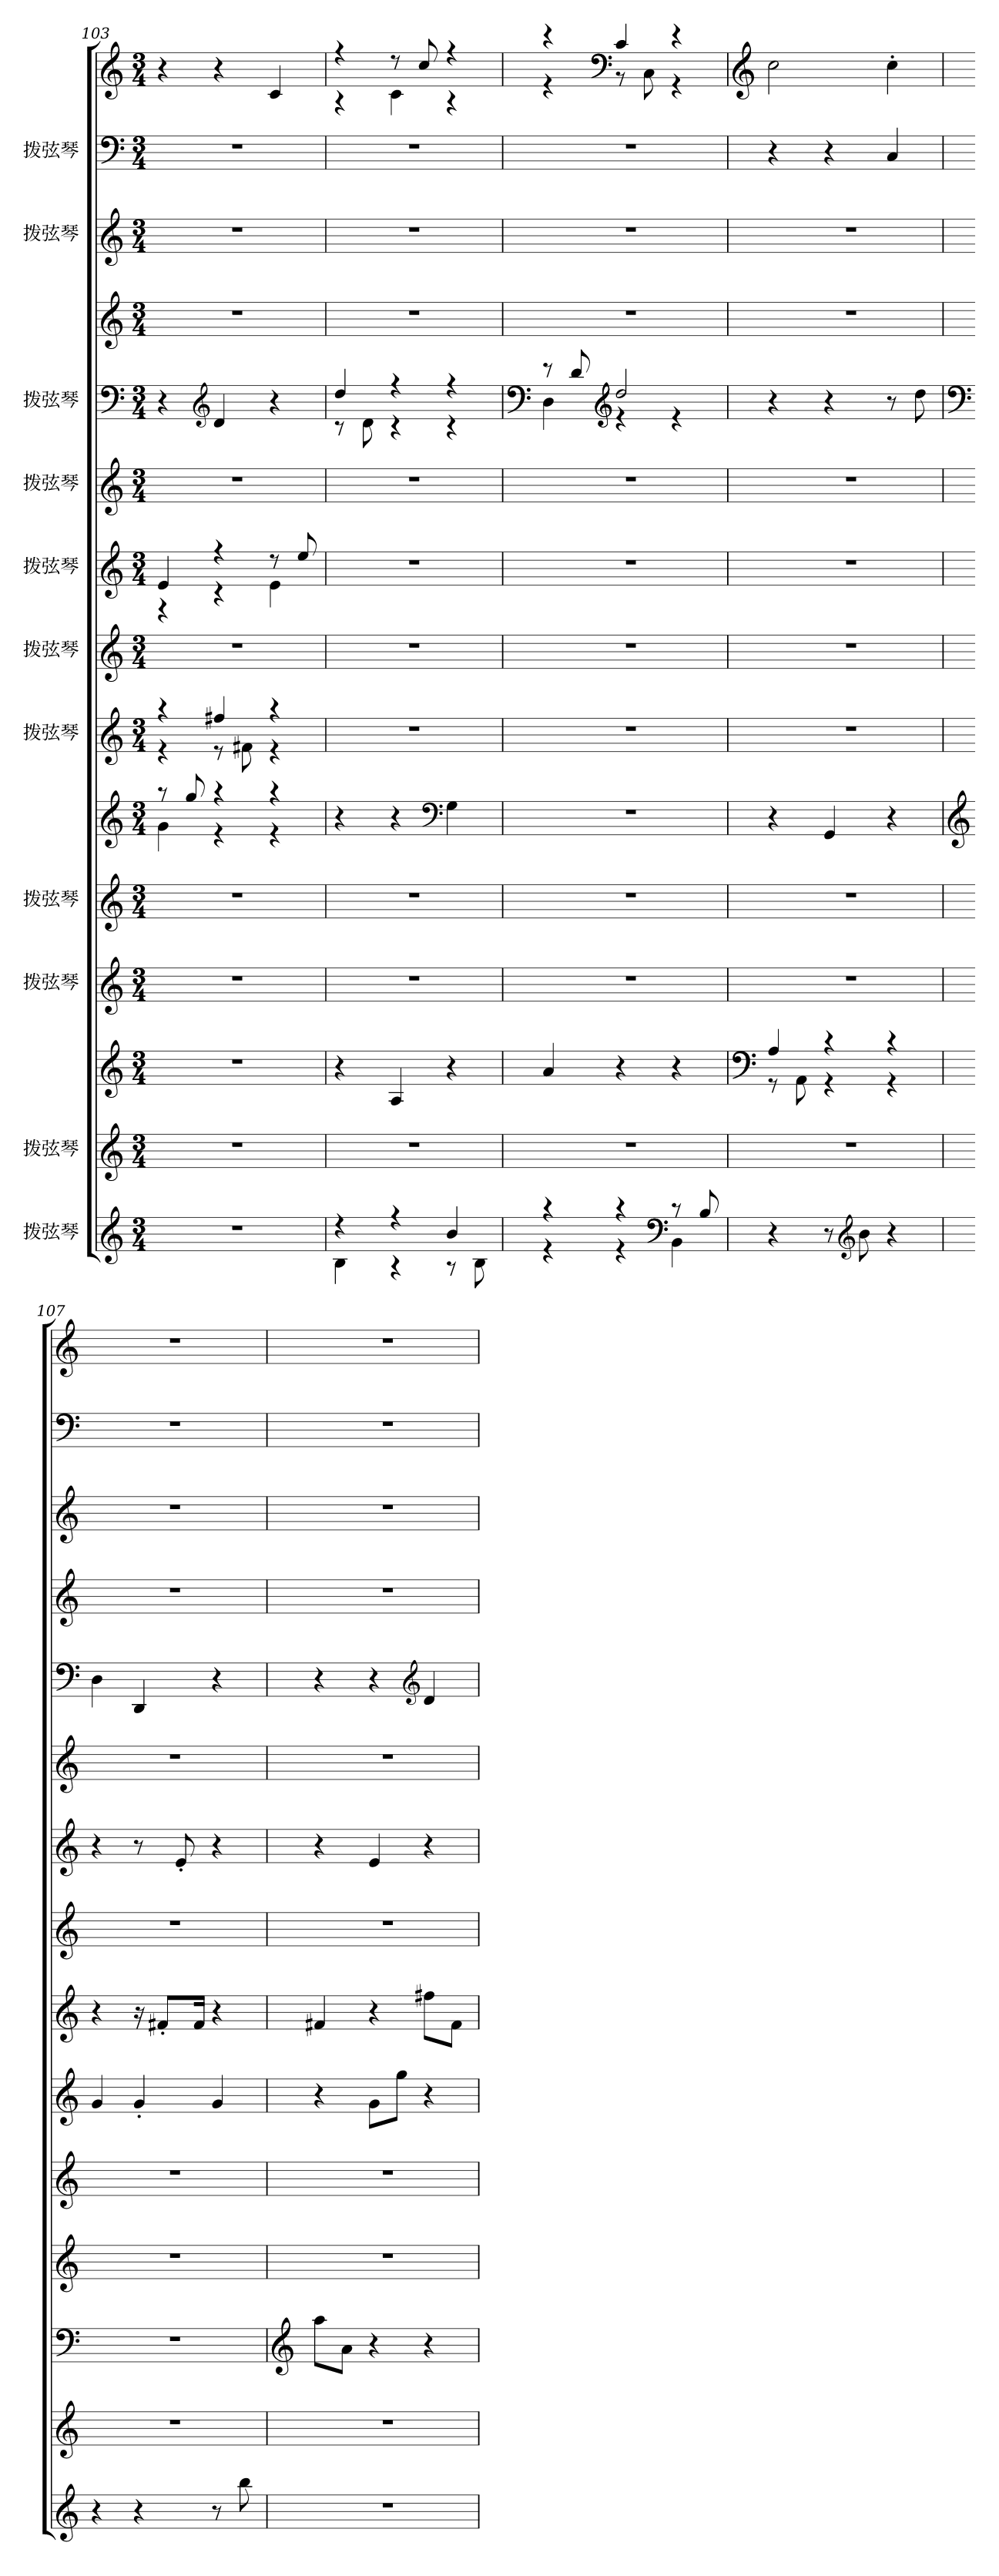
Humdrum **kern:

**kern	**kern	**kern	**kern	**kern	**kern	**kern	**kern	**kern	**kern	**kern	**kern	**kern	**kern	**kern
*part11	*part10	*part10	*part9	*part8	*part8	*part7	*part6	*part5	*part4	*part3	*part3	*part2	*part1	*part1
*staff15	*staff14	*staff13	*staff12	*staff11	*staff10	*staff9	*staff8	*staff7	*staff6	*staff5	*staff4	*staff3	*staff2	*staff1
*I"拨弦琴	*I"拨弦琴	*	*I"拨弦琴	*I"拨弦琴	*	*I"拨弦琴	*I"拨弦琴	*I"拨弦琴	*I"拨弦琴	*I"拨弦琴	*	*I"拨弦琴	*I"拨弦琴	*
*clefG2	*clefG2	*clefG2	*clefG2	*clefG2	*clefG2	*clefG2	*clefG2	*clefG2	*clefG2	*clefF4	*clefG2	*clefG2	*clefF4	*clefG2
*k[]	*k[]	*k[]	*k[]	*k[]	*k[]	*k[]	*k[]	*k[]	*k[]	*k[]	*k[]	*k[]	*k[]	*k[]
*M3/4	*M3/4	*M3/4	*M3/4	*M3/4	*M3/4	*M3/4	*M3/4	*M3/4	*M3/4	*M3/4	*M3/4	*M3/4	*M3/4	*M3/4
=103	=103	=103	=103	=103	=103	=103	=103	=103	=103	=103	=103	=103	=103	=103
*	*	*	*	*	*^	*^	*	*^	*	*	*	*	*	*
2.r	2.r	2.r	2.r	2.r	8r	4g\	4r	4r	2.r	4e/	4r	2.r	4r	2.r	2.r	2.r	4r
.	.	.	.	.	8gg/	.	.	.	.	.	.	.	.	.	.	.	.
*	*	*	*	*	*	*	*	*	*	*	*	*	*clefG2	*	*	*	*
.	.	.	.	.	4r	4r	4ff#X/	8r	.	4r	4r	.	4d/	.	.	.	4r
.	.	.	.	.	.	.	.	8f#X\	.	.	.	.	.	.	.	.	.
.	.	.	.	.	4r	4r	4r	4r	.	8r	4e\	.	4r	.	.	.	4c/
.	.	.	.	.	.	.	.	.	.	8ee/	.	.	.	.	.	.	.
*	*	*	*	*	*v	*v	*	*	*	*v	*v	*	*	*	*	*	*
*	*	*	*	*	*	*v	*v	*	*	*	*	*	*	*	*
=104	=104	=104	=104	=104	=104	=104	=104	=104	=104	=104	=104	=104	=104	=104
*^	*	*	*	*	*	*	*	*	*	*^	*	*	*	*^
4r	4B\	2.r	4r	2.r	2.r	4r	2.r	2.r	2.r	2.r	4dd/	8r	2.r	2.r	2.r	4r	4r
.	.	.	.	.	.	.	.	.	.	.	.	8d\	.	.	.	.	.
4r	4r	.	4A/	.	.	4r	.	.	.	.	4r	4r	.	.	.	8r	4c\
.	.	.	.	.	.	.	.	.	.	.	.	.	.	.	.	8cc/	.
*	*	*	*	*	*	*clefF4	*	*	*	*	*	*	*	*	*	*	*
4b/	8r	.	4r	.	.	4G\	.	.	.	.	4r	4r	.	.	.	4r	4r
.	8B\	.	.	.	.	.	.	.	.	.	.	.	.	.	.	.	.
!!LO:PB:g=z	!!
=105	=105	=105	=105	=105	=105	=105	=105	=105	=105	=105	=105	=105	=105	=105	=105	=105	=105
*	*	*	*	*	*	*	*	*	*	*	*clefF4	*	*	*	*	*	*
4r	4r	2.r	4a/	2.r	2.r	2.r	2.r	2.r	2.r	2.r	8r	4D\	2.r	2.r	2.r	4r	4r
.	.	.	.	.	.	.	.	.	.	.	8d/	.	.	.	.	.	.
*	*	*	*	*	*	*	*	*	*	*	*clefG2	*	*	*	*	*clefF4	*
4r	4r	.	4r	.	.	.	.	.	.	.	2dd/	4r	.	.	.	4c/	8r
.	.	.	.	.	.	.	.	.	.	.	.	.	.	.	.	.	8C\
*clefF4	*	*	*	*	*	*	*	*	*	*	*	*	*	*	*	*	*
8r	4BB\	.	4r	.	.	.	.	.	.	.	.	4r	.	.	.	4r	4r
8B/	.	.	.	.	.	.	.	.	.	.	.	.	.	.	.	.	.
*v	*v	*	*	*	*	*	*	*	*	*	*v	*v	*	*	*	*v	*v
=106	=106	=106	=106	=106	=106	=106	=106	=106	=106	=106	=106	=106	=106	=106
*	*	*clefF4	*	*	*	*	*	*	*	*	*	*	*	*clefG2
*	*	*^	*	*	*	*	*	*	*	*	*	*	*	*
4r	2.r	4A/	8r	2.r	2.r	4r	2.r	2.r	2.r	2.r	4r	2.r	2.r	4r	2cc\
.	.	.	8AA\	.	.	.	.	.	.	.	.	.	.	.	.
8r	.	4r	4r	.	.	4GG/	.	.	.	.	4r	.	.	4r	.
*clefG2	*	*	*	*	*	*	*	*	*	*	*	*	*	*	*
8b\	.	.	.	.	.	.	.	.	.	.	.	.	.	.	.
4r	.	4r	4r	.	.	4r	.	.	.	.	8r	.	.	4C/	4cc'\
.	.	.	.	.	.	.	.	.	.	.	8dd\	.	.	.	.
*	*	*v	*v	*	*	*	*	*	*	*	*	*	*	*	*
=107	=107	=107	=107	=107	=107	=107	=107	=107	=107	=107	=107	=107	=107	=107
*	*	*	*	*	*clefG2	*	*	*	*	*clefF4	*	*	*	*
4r	2.r	2.r	2.r	2.r	4g/	4r	2.r	4r	2.r	4D\	2.r	2.r	2.r	2.r
4r	.	.	.	.	4g'/	16r	.	8r	.	4DD/	.	.	.	.
.	.	.	.	.	.	8f#X'/L	.	.	.	.	.	.	.	.
.	.	.	.	.	.	.	.	8e'/	.	.	.	.	.	.
.	.	.	.	.	.	16f#/Jk	.	.	.	.	.	.	.	.
8r	.	.	.	.	4g/	4r	.	4r	.	4r	.	.	.	.
8bb\	.	.	.	.	.	.	.	.	.	.	.	.	.	.
=108	=108	=108	=108	=108	=108	=108	=108	=108	=108	=108	=108	=108	=108	=108
*	*	*clefG2	*	*	*	*	*	*	*	*	*	*	*	*
2.r	2.r	8aa\L	2.r	2.r	4r	4f#X/	2.r	4r	2.r	4r	2.r	2.r	2.r	2.r
.	.	8a\J	.	.	.	.	.	.	.	.	.	.	.	.
.	.	4r	.	.	8g\L	4r	.	4e/	.	4r	.	.	.	.
.	.	.	.	.	8gg\J	.	.	.	.	.	.	.	.	.
*	*	*	*	*	*	*	*	*	*	*clefG2	*	*	*	*
.	.	4r	.	.	4r	8ff#X\L	.	4r	.	4d/	.	.	.	.
.	.	.	.	.	.	8f#\J	.	.	.	.	.	.	.	.
=	=	=	=	=	=	=	=	=	=	=	=	=	=	=
*-	*-	*-	*-	*-	*-	*-	*-	*-	*-	*-	*-	*-	*-	*-
